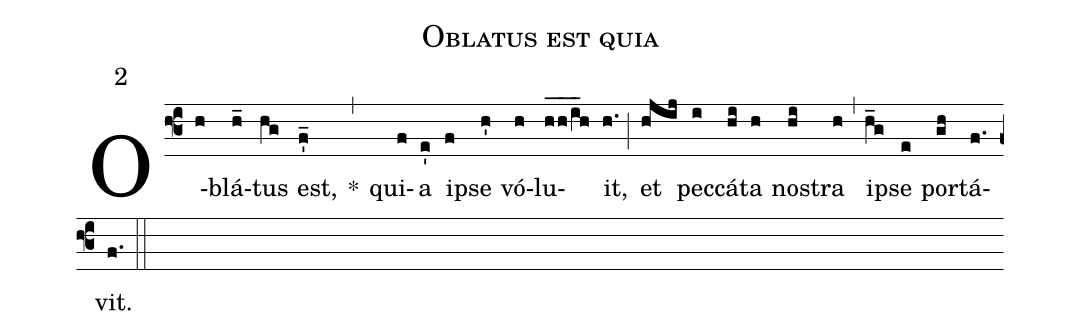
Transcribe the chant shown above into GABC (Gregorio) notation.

name:Oblatus est quia;
mode:2;
annotation:2;
office-part:Antiphonae;
%%
(f3) O(h)blá(h_)tus(hg) est,(f'_) *(,) qui(f)a(e') i(f)pse(h') vó(h)lu(h_/h_/i_h)it,(h.) (;) et(hjij) pec(i)cá(hi)ta(h) no(hi)stra(h) (,) i(h_g)pse(e) por(gh)tá(f.)vit.(f.) (::)
